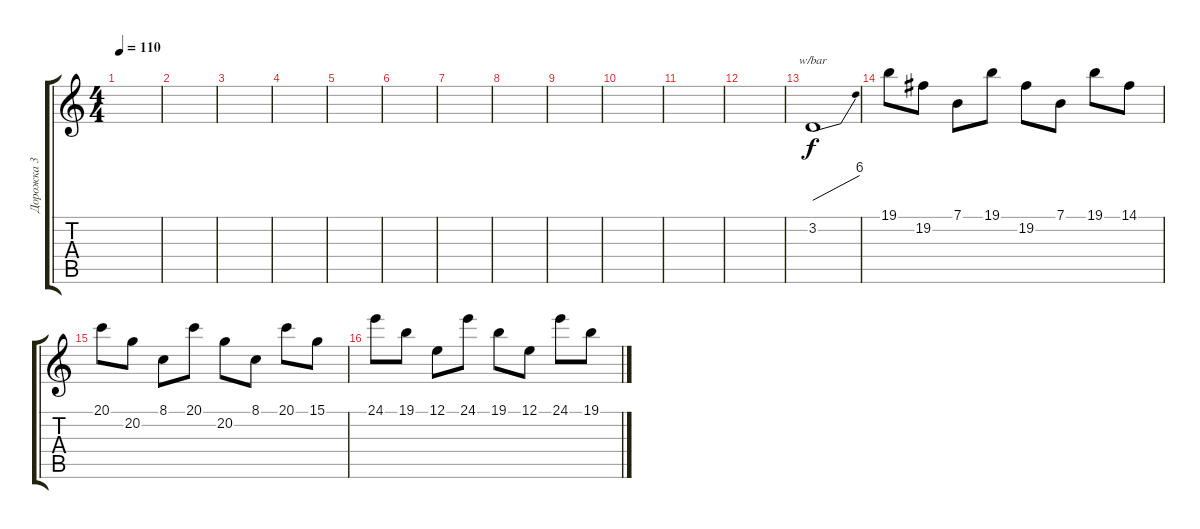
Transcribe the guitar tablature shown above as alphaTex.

\track ("Дорожка 3" "Дорожка 3") {instrument fx4atmosphere}
\staff {score tabs}
\tuning (E4 B3 G3 D3 A2 E2) {hide}
\ts (4 4)
\tempo 110
\clef g2
\ks c
|
|
|
|
|
|
|
|
|
|
|
|
3.2.1{tbe (dive default 0 0 60 24) volume 16 instrument reversecymbal} |
19.1.8{instrument fx4atmosphere} 19.2.8 7.1.8 19.1.8 19.2.8 7.1.8 19.1.8 14.1.8 |
20.1.8 20.2.8 8.1.8 20.1.8 20.2.8 8.1.8 20.1.8 15.1.8 |
24.1.8 19.1.8 12.1.8 24.1.8 19.1.8 12.1.8 24.1.8 19.1.8
